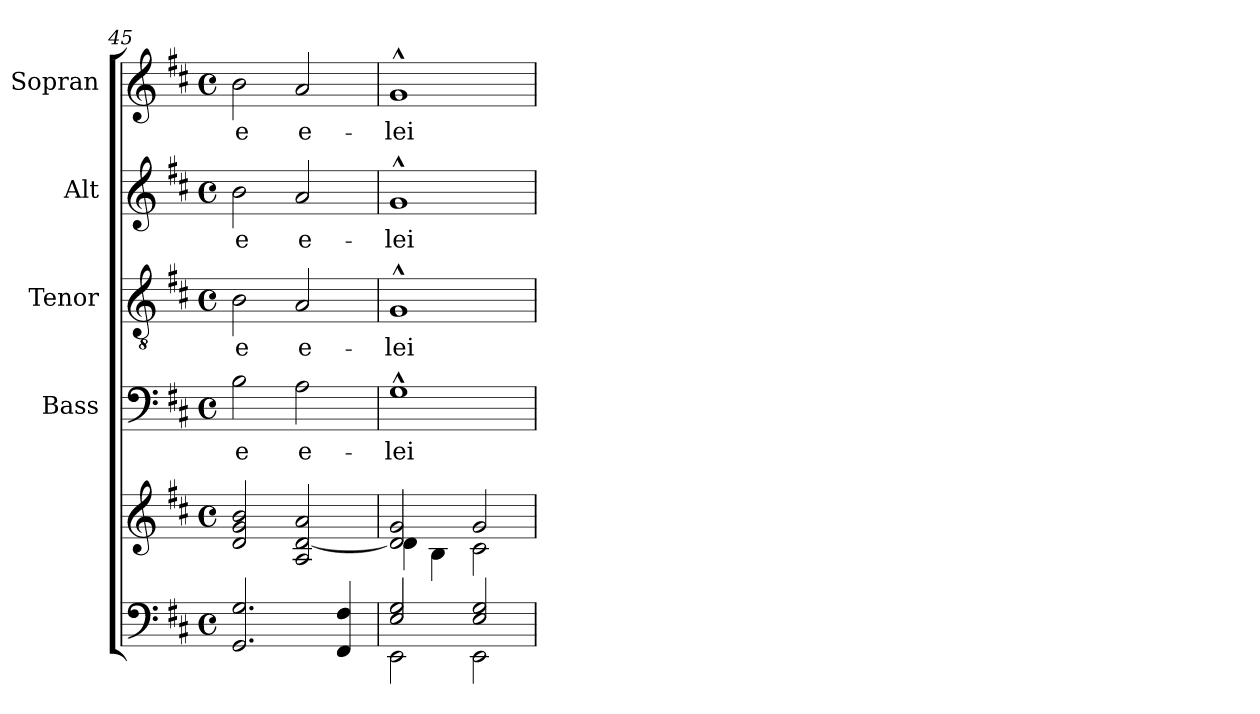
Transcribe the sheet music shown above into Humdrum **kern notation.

**kern	**kern	**kern	**text	**kern	**text	**kern	**text	**kern	**text
*part5	*part5	*part4	*part4	*part3	*part3	*part2	*part2	*part1	*part1
*staff6	*staff5	*staff4	*staff4	*staff3	*staff3	*staff2	*staff2	*staff1	*staff1
*	*	*I"Bass	*	*I"Tenor	*	*I"Alt	*	*I"Sopran	*
*	*	*I'B.	*	*I'T.	*	*I'A.	*	*I'S.	*
*clefF4	*clefG2	*clefF4	*	*clefGv2	*	*clefG2	*	*clefG2	*
*k[f#c#]	*k[f#c#]	*k[f#c#]	*	*k[f#c#]	*	*k[f#c#]	*	*k[f#c#]	*
*D:	*D:	*D:	*	*D:	*	*D:	*	*D:	*
*M4/4	*M4/4	*M4/4	*	*M4/4	*	*M4/4	*	*M4/4	*
*met(c)	*met(c)	*met(c)	*	*met(c)	*	*met(c)	*	*met(c)	*
=45	=45	=45	=45	=45	=45	=45	=45	=45	=45
!	!	!	!LO:LY:b	!	!LO:LY:b	!	!LO:LY:b	!	!LO:LY:b
2.GG/ 2.G/	2d/ 2g/ 2b/	2B\	-e	2B\	-e	2b\	-e	2b\	-e
!	!	!	!LO:LY:b	!	!LO:LY:b	!	!LO:LY:b	!	!LO:LY:b
.	2A/ [2d/ 2a/	2A\	e-	2A/	e-	2a/	e-	2a/	e-
4FF#/ 4F#/	.	.	.	.	.	.	.	.	.
=46	=46	=46	=46	=46	=46	=46	=46	=46	=46
*^	*^	*	*	*	*	*	*	*	*
!	!	!	!	!	!LO:LY:b	!	!LO:LY:b	!	!LO:LY:b	!	!LO:LY:b
2E/ 2G/	2EE\	2d/] 2g/	4d\	1G^^>	-lei-	1G^^>	-lei-	1g^^>	-lei-	1g^^>	-lei-
.	.	.	4B\	.	.	.	.	.	.	.	.
2E/ 2G/	2EE\	2g/	2c#\	.	.	.	.	.	.	.	.
*v	*v	*	*	*	*	*	*	*	*	*	*
*	*v	*v	*	*	*	*	*	*	*	*
=	=	=	=	=	=	=	=	=	=
*-	*-	*-	*-	*-	*-	*-	*-	*-	*-
